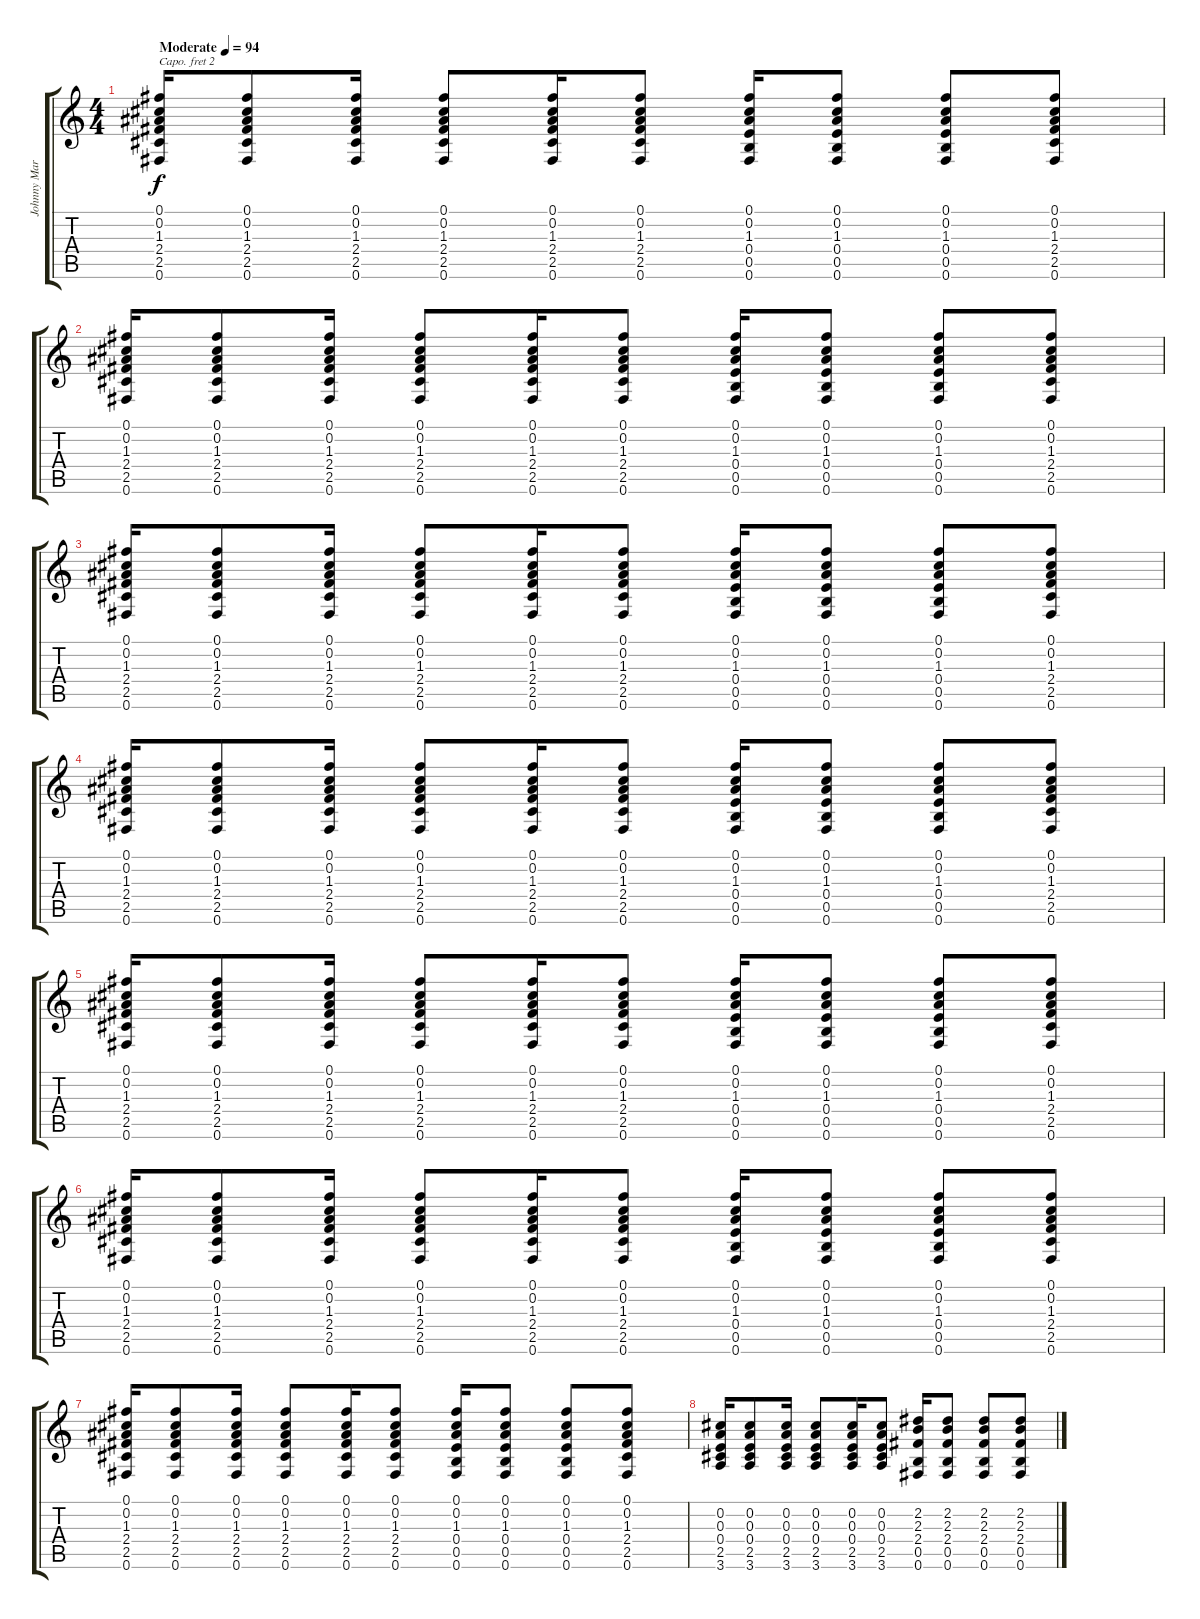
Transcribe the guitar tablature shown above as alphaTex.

\track ("Johnny Marr (Rhythm)" "Johnny Mar") {instrument electricguitarjazz}
\staff {score tabs}
\capo 2
\tuning (E4 B3 G3 D3 A2 E2) {hide}
\ts (4 4)
\tempo (94 "Moderate")
\clef g2
\ks c
(0.1 0.2 1.3 2.4 2.5 0.6).16{dy f instrument electricguitarclean} (0.1 0.2 1.3 2.4 2.5 0.6).8 (0.1 0.2 1.3 2.4 2.5 0.6).16 (0.1 0.2 1.3 2.4 2.5 0.6).8 (0.1 0.2 1.3 2.4 2.5 0.6).16 (0.1 0.2 1.3 2.4 2.5 0.6).8 (0.1 0.2 1.3 0.4 0.5 0.6).16 (0.1 0.2 1.3 0.4 0.5 0.6).8 (0.1 0.2 1.3 0.4 0.5 0.6).8 (0.1 0.2 1.3 2.4 2.5 0.6).8 |
(0.1 0.2 1.3 2.4 2.5 0.6).16 (0.1 0.2 1.3 2.4 2.5 0.6).8 (0.1 0.2 1.3 2.4 2.5 0.6).16 (0.1 0.2 1.3 2.4 2.5 0.6).8 (0.1 0.2 1.3 2.4 2.5 0.6).16 (0.1 0.2 1.3 2.4 2.5 0.6).8 (0.1 0.2 1.3 0.4 0.5 0.6).16 (0.1 0.2 1.3 0.4 0.5 0.6).8 (0.1 0.2 1.3 0.4 0.5 0.6).8 (0.1 0.2 1.3 2.4 2.5 0.6).8 |
(0.1 0.2 1.3 2.4 2.5 0.6).16 (0.1 0.2 1.3 2.4 2.5 0.6).8 (0.1 0.2 1.3 2.4 2.5 0.6).16 (0.1 0.2 1.3 2.4 2.5 0.6).8 (0.1 0.2 1.3 2.4 2.5 0.6).16 (0.1 0.2 1.3 2.4 2.5 0.6).8 (0.1 0.2 1.3 0.4 0.5 0.6).16 (0.1 0.2 1.3 0.4 0.5 0.6).8 (0.1 0.2 1.3 0.4 0.5 0.6).8 (0.1 0.2 1.3 2.4 2.5 0.6).8 |
(0.1 0.2 1.3 2.4 2.5 0.6).16 (0.1 0.2 1.3 2.4 2.5 0.6).8 (0.1 0.2 1.3 2.4 2.5 0.6).16 (0.1 0.2 1.3 2.4 2.5 0.6).8 (0.1 0.2 1.3 2.4 2.5 0.6).16 (0.1 0.2 1.3 2.4 2.5 0.6).8 (0.1 0.2 1.3 0.4 0.5 0.6).16 (0.1 0.2 1.3 0.4 0.5 0.6).8 (0.1 0.2 1.3 0.4 0.5 0.6).8 (0.1 0.2 1.3 2.4 2.5 0.6).8 |
(0.1 0.2 1.3 2.4 2.5 0.6).16 (0.1 0.2 1.3 2.4 2.5 0.6).8 (0.1 0.2 1.3 2.4 2.5 0.6).16 (0.1 0.2 1.3 2.4 2.5 0.6).8 (0.1 0.2 1.3 2.4 2.5 0.6).16 (0.1 0.2 1.3 2.4 2.5 0.6).8 (0.1 0.2 1.3 0.4 0.5 0.6).16 (0.1 0.2 1.3 0.4 0.5 0.6).8 (0.1 0.2 1.3 0.4 0.5 0.6).8 (0.1 0.2 1.3 2.4 2.5 0.6).8 |
(0.1 0.2 1.3 2.4 2.5 0.6).16 (0.1 0.2 1.3 2.4 2.5 0.6).8 (0.1 0.2 1.3 2.4 2.5 0.6).16 (0.1 0.2 1.3 2.4 2.5 0.6).8 (0.1 0.2 1.3 2.4 2.5 0.6).16 (0.1 0.2 1.3 2.4 2.5 0.6).8 (0.1 0.2 1.3 0.4 0.5 0.6).16 (0.1 0.2 1.3 0.4 0.5 0.6).8 (0.1 0.2 1.3 0.4 0.5 0.6).8 (0.1 0.2 1.3 2.4 2.5 0.6).8 |
(0.1 0.2 1.3 2.4 2.5 0.6).16 (0.1 0.2 1.3 2.4 2.5 0.6).8 (0.1 0.2 1.3 2.4 2.5 0.6).16 (0.1 0.2 1.3 2.4 2.5 0.6).8 (0.1 0.2 1.3 2.4 2.5 0.6).16 (0.1 0.2 1.3 2.4 2.5 0.6).8 (0.1 0.2 1.3 0.4 0.5 0.6).16 (0.1 0.2 1.3 0.4 0.5 0.6).8 (0.1 0.2 1.3 0.4 0.5 0.6).8 (0.1 0.2 1.3 2.4 2.5 0.6).8 |
(0.2 0.3 0.4 2.5 3.6).16 (0.2 0.3 0.4 2.5 3.6).8 (0.2 0.3 0.4 2.5 3.6).16 (0.2 0.3 0.4 2.5 3.6).8 (0.2 0.3 0.4 2.5 3.6).16 (0.2 0.3 0.4 2.5 3.6).8 (2.2 2.3 2.4 0.5 0.6).16 (2.2 2.3 2.4 0.5 0.6).8 (2.2 2.3 2.4 0.5 0.6).8 (2.2 2.3 2.4 0.5 0.6).8
